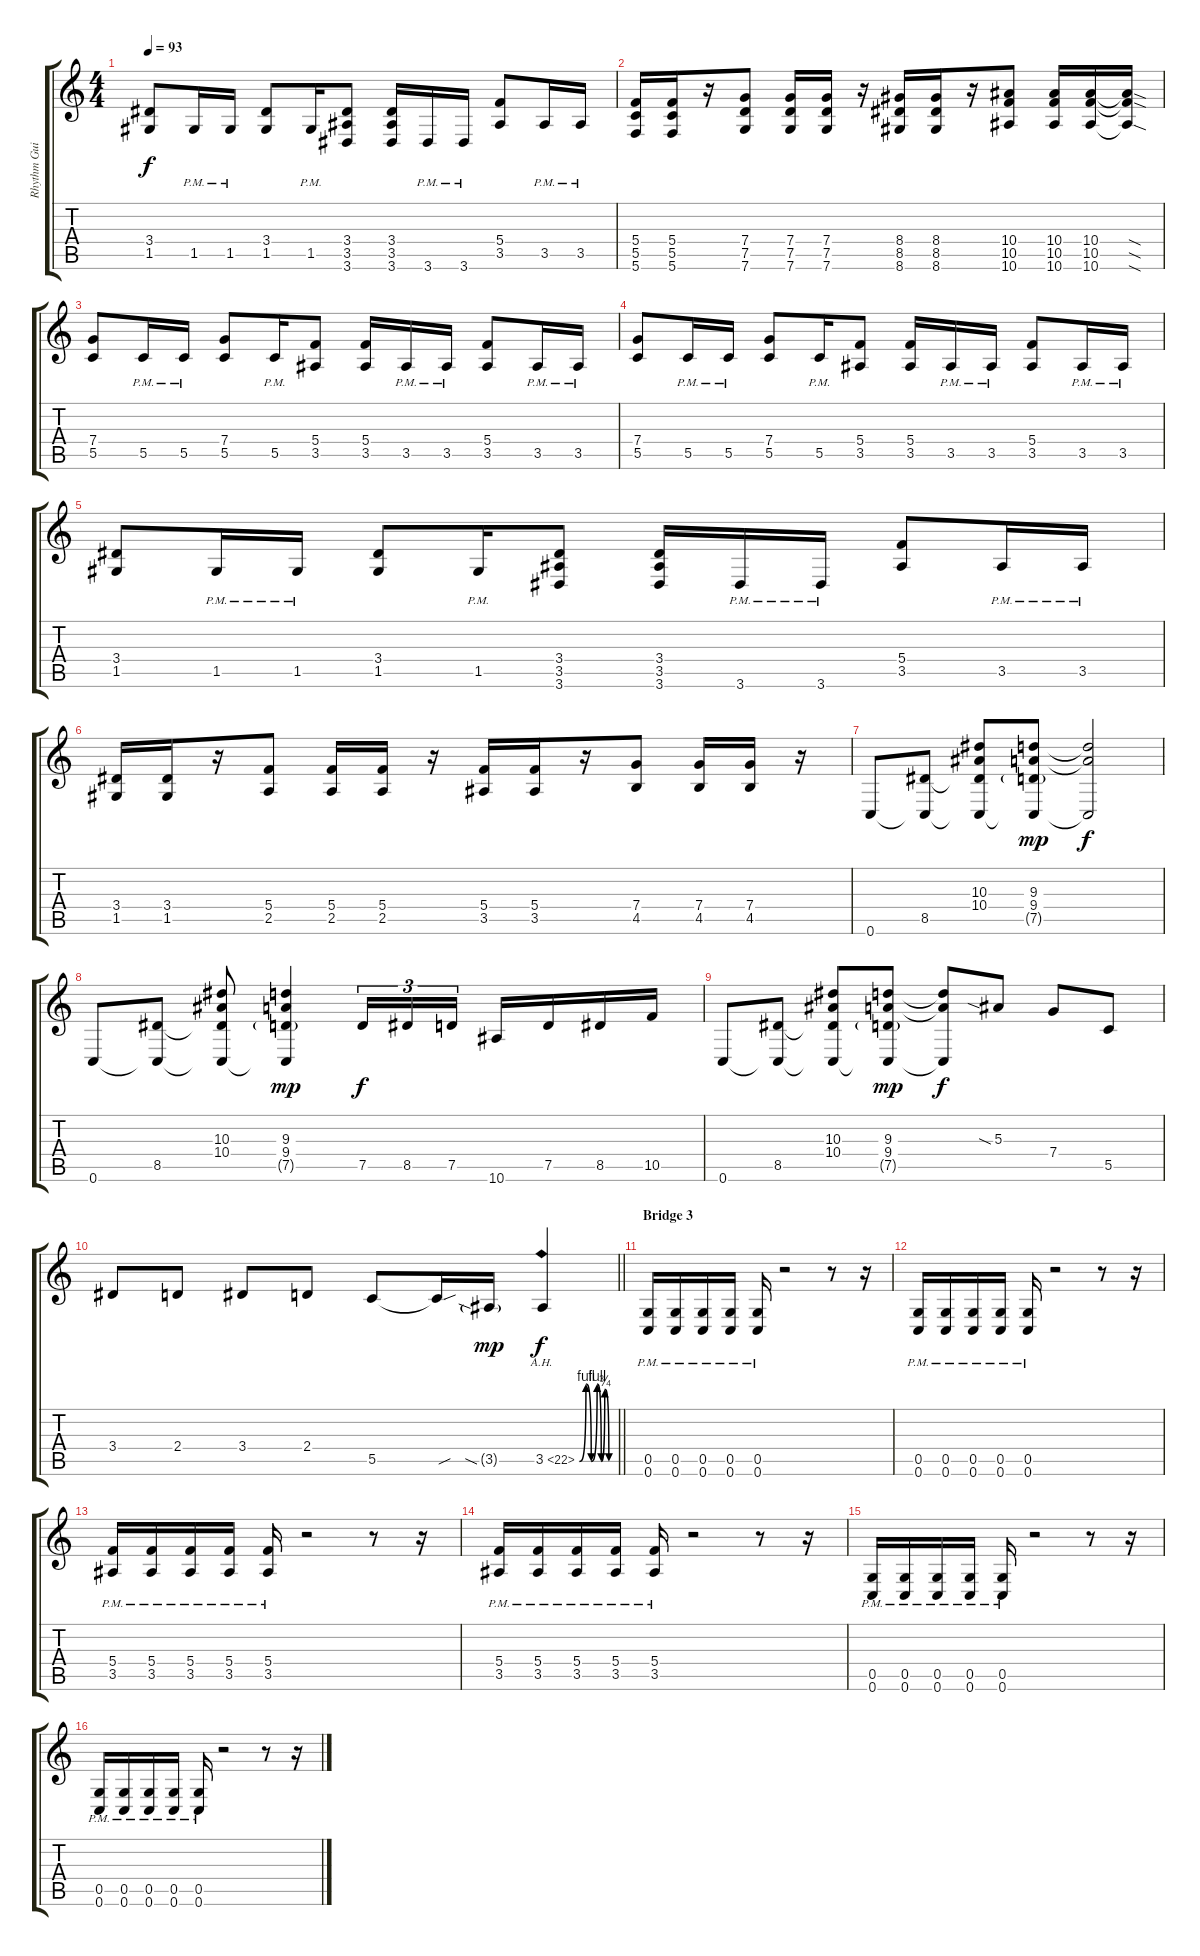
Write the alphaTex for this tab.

\track ("Rhythm Guitar L/Roope" "Rhythm Gui") {instrument distortionguitar}
\staff {score tabs}
\tuning (D4 A3 F3 C3 G2 C2) {hide}
\ts (4 4)
\tempo 93
\clef g2
\ks c
(3.4 1.5).8{dy f} 1.5{pm}.16 1.5{pm}.16 (3.4 1.5).8 1.5{pm}.16 (3.4 3.5 3.6).8 (3.4 3.5 3.6).16 3.6{pm}.16 3.6{pm}.16 (5.4 3.5).8 3.5{pm}.16 3.5{pm}.16 |
(5.4 5.5 5.6).16 (5.4 5.5 5.6).16 r.16 (7.4 7.5 7.6).8 (7.4 7.5 7.6).16 (7.4 7.5 7.6).16 r.16 (8.4 8.5 8.6).16 (8.4 8.5 8.6).16 r.16 (10.4 10.5 10.6).8 (10.4 10.5 10.6).16 (10.4 10.5 10.6).16 (10.4{sod t} 10.5{sod t} 10.6{sod t}).16 |
(7.4 5.5).8 5.5{pm}.16 5.5{pm}.16 (7.4 5.5).8 5.5{pm}.16 (5.4 3.5).8 (5.4 3.5).16 3.5{pm}.16 3.5{pm}.16 (5.4 3.5).8 3.5{pm}.16 3.5{pm}.16 |
(7.4 5.5).8 5.5{pm}.16 5.5{pm}.16 (7.4 5.5).8 5.5{pm}.16 (5.4 3.5).8 (5.4 3.5).16 3.5{pm}.16 3.5{pm}.16 (5.4 3.5).8 3.5{pm}.16 3.5{pm}.16 |
(3.4 1.5).8 1.5{pm}.16 1.5{pm}.16 (3.4 1.5).8 1.5{pm}.16 (3.4 3.5 3.6).8 (3.4 3.5 3.6).16 3.6{pm}.16 3.6{pm}.16 (5.4 3.5).8 3.5{pm}.16 3.5{pm}.16 |
(3.4 1.5).16 (3.4 1.5).16 r.16 (5.4 2.5).8 (5.4 2.5).16 (5.4 2.5).16 r.16 (5.4 3.5).16 (5.4 3.5).16 r.16 (7.4 4.5).8 (7.4 4.5).16 (7.4 4.5).16 r.16 |
0.6.8 (8.5 0.6{t}).8 (10.3 10.4 8.5{t} 0.6{t}).8 (9.3 9.4 7.5{g} 0.6{t}).8{dy mp} (9.3{t} 9.4{t} 0.6{t}).2{dy f} |
0.6.8 (8.5 0.6{t}).8 (10.3 10.4 8.5{t} 0.6{t}).8 (9.3 9.4 7.5{g} 0.6{t}).4{dy mp} 7.5.16{tu (3 2) dy f} 8.5.16{tu (3 2)} 7.5.16{tu (3 2)} 10.6.16 7.5.16 8.5.16 10.5.16 |
0.6.8 (8.5 0.6{t}).8 (10.3 10.4 8.5{t} 0.6{t}).8 (9.3 9.4 7.5{g} 0.6{t}).8{dy mp} (9.3{t} 9.4{t} 0.6{t}).8{dy f} 5.3{sia}.8 7.4.8 5.5.8 |
\barLineRight lightlight
3.4.8 2.4.8 3.4.8 2.4.8 5.5.8 5.5{sou t}.16 3.5{sia g}.16{dy mp} 3.5{be (custom 0 0 11 4 20 0 30 4 37 0 43 3 50 0 60 0) ah 19}.4{dy f} |
\section ("" "Bridge 3")
(0.5{pm} 0.6{pm}).16 (0.5{pm} 0.6{pm}).16 (0.5{pm} 0.6{pm}).16 (0.5{pm} 0.6{pm}).16 (0.5{pm} 0.6{pm}).16 r.2 r.8 r.16 |
(0.5{pm} 0.6{pm}).16 (0.5{pm} 0.6{pm}).16 (0.5{pm} 0.6{pm}).16 (0.5{pm} 0.6{pm}).16 (0.5{pm} 0.6{pm}).16 r.2 r.8 r.16 |
(5.4{pm} 3.5{pm}).16 (5.4{pm} 3.5{pm}).16 (5.4{pm} 3.5{pm}).16 (5.4{pm} 3.5{pm}).16 (5.4{pm} 3.5{pm}).16 r.2 r.8 r.16 |
(5.4{pm} 3.5{pm}).16 (5.4{pm} 3.5{pm}).16 (5.4{pm} 3.5{pm}).16 (5.4{pm} 3.5{pm}).16 (5.4{pm} 3.5{pm}).16 r.2 r.8 r.16 |
(0.5{pm} 0.6{pm}).16 (0.5{pm} 0.6{pm}).16 (0.5{pm} 0.6{pm}).16 (0.5{pm} 0.6{pm}).16 (0.5{pm} 0.6{pm}).16 r.2 r.8 r.16 |
(0.5{pm} 0.6{pm}).16 (0.5{pm} 0.6{pm}).16 (0.5{pm} 0.6{pm}).16 (0.5{pm} 0.6{pm}).16 (0.5{pm} 0.6{pm}).16 r.2 r.8 r.16
